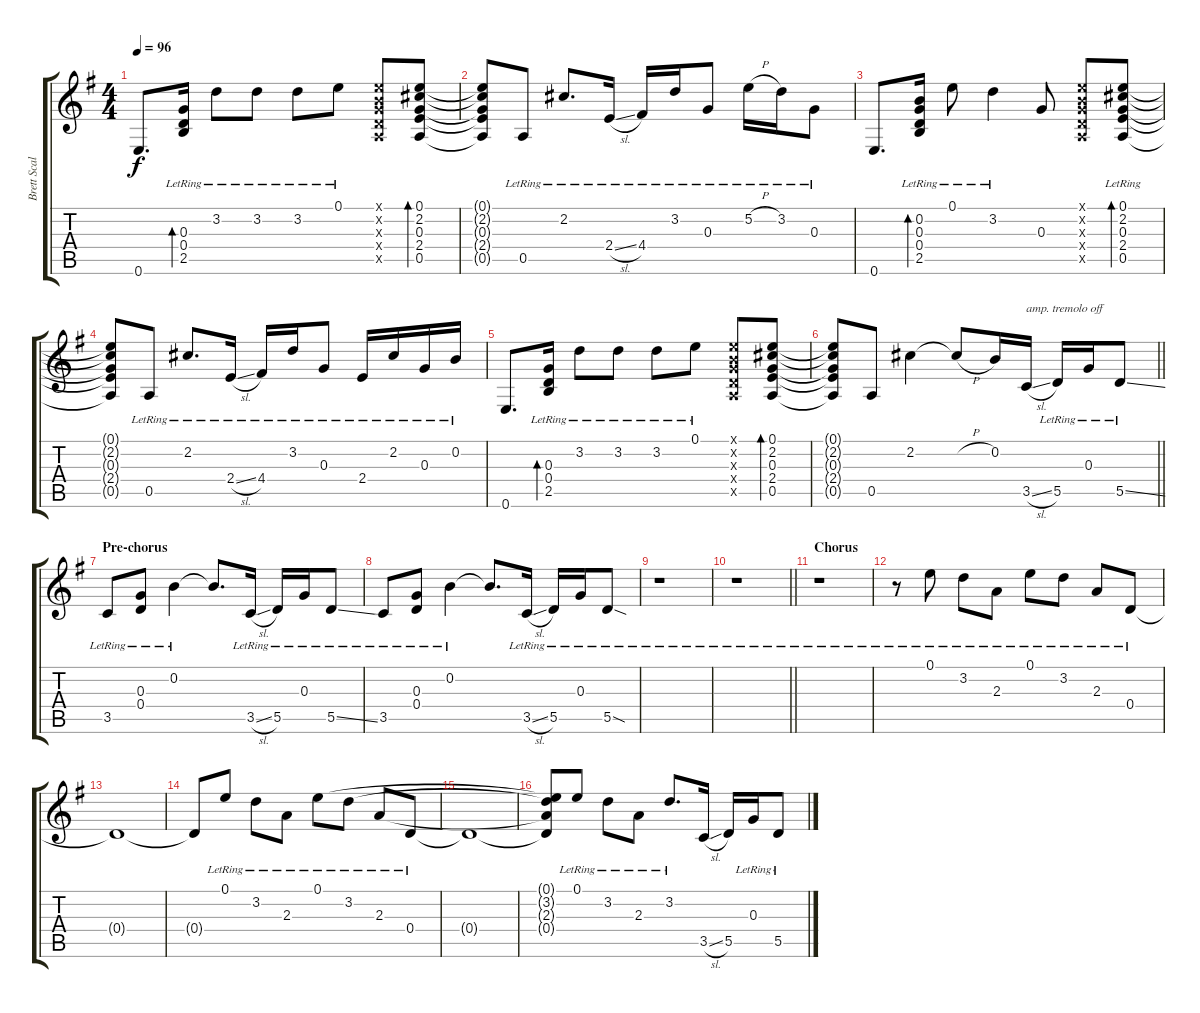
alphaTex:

\track ("Brett Scallions (Rhythm Guitar)" "Brett Scal") {instrument electricguitarjazz}
\staff {score tabs}
\tuning (E4 B3 G3 D3 A2 E2) {hide}
\ts (4 4)
\tempo 96
\clef g2
\ks g
0.6.8{d dy f} (0.3{lr} 0.4{lr} 2.5{lr}).16{bd 120} 3.2{lr}.8 3.2{lr}.8 3.2{lr}.8 0.1{lr}.8 (0.1{x} 0.2{x} 0.3{x} 0.4{x} 0.5{x}).8 (0.1 2.2 0.3 2.4 0.5).8{bd 120} |
(0.1{t} 2.2{t} 0.3{t} 2.4{t} 0.5{t}).8 0.5{lr}.8 2.2{lr}.8{d} 2.4{sl lr}.16 4.4{lr}.16 3.2{lr}.16 0.3{lr}.8 5.2{h lr}.16 3.2{lr}.16 0.3{lr}.8 |
0.6.8{d} (0.2{lr} 0.3{lr} 0.4{lr} 2.5{lr}).16{bd 240} 0.1{lr}.8 3.2{lr}.4 0.3.8 (0.1{x} 0.2{x} 0.3{x} 0.4{x} 0.5{x}).8 (0.1{lr} 2.2{lr} 0.3{lr} 2.4{lr} 0.5{lr}).8{bd 120} |
(0.1{t} 2.2{t} 0.3{t} 2.4{t} 0.5{t}).8 0.5{lr}.8 2.2{lr}.8{d} 2.4{sl lr}.16 4.4{lr}.16 3.2{lr}.16 0.3{lr}.8 2.4{lr}.16 2.2{lr}.16 0.3{lr}.16 0.2{lr}.16 |
0.6.8{d} (0.3{lr} 0.4{lr} 2.5{lr}).16{bd 120} 3.2{lr}.8 3.2{lr}.8 3.2{lr}.8 0.1{lr}.8 (0.1{x} 0.2{x} 0.3{x} 0.4{x} 0.5{x}).8 (0.1 2.2 0.3 2.4 0.5).8{bd 120} |
\barLineRight lightlight
(0.1{t} 2.2{t} 0.3{t} 2.4{t} 0.5{t}).8 0.5.8 2.2.4 2.2{h t}.8 0.2.16 3.5{sl}.16{txt "amp. tremolo off"} 5.5{lr}.16 0.3{lr}.16 5.5{ss lr}.8 |
\section ("" "Pre-chorus")
3.5{lr}.8 (0.3{lr} 0.4{lr}).8 0.2{lr}.4 0.2{t}.8{d} 3.5{sl lr}.16 5.5{lr}.16 0.3{lr}.16 5.5{ss lr}.8 |
3.5{lr}.8 (0.3{lr} 0.4{lr}).8 0.2{lr}.4 0.2{t}.8{d} 3.5{sl lr}.16 5.5{lr}.16 0.3{lr}.16 5.5{sod lr}.8 |
r.1 |
\barLineRight lightlight
r.1 |
\section ("" "Chorus")
r.1 |
r.8 0.1{lr}.8 3.2{lr}.8 2.3{lr}.8 0.1{lr}.8 3.2{lr}.8 2.3{lr}.8 0.4{lr}.8 |
0.4{t}.1 |
0.4{t}.8 0.1{lr}.8 3.2{lr}.8 2.3{lr}.8 0.1{lr}.8 3.2{lr}.8 2.3{lr}.8 0.4{lr}.8 |
0.4{t}.1 |
(0.1{t} 3.2{t} 2.3{t} 0.4{t}).8 0.1{lr}.8 3.2{lr}.8 2.3{lr}.8 3.2{lr}.8{d} 3.5{sl}.16 5.5.16 0.3{lr}.16 5.5{ss lr}.8
